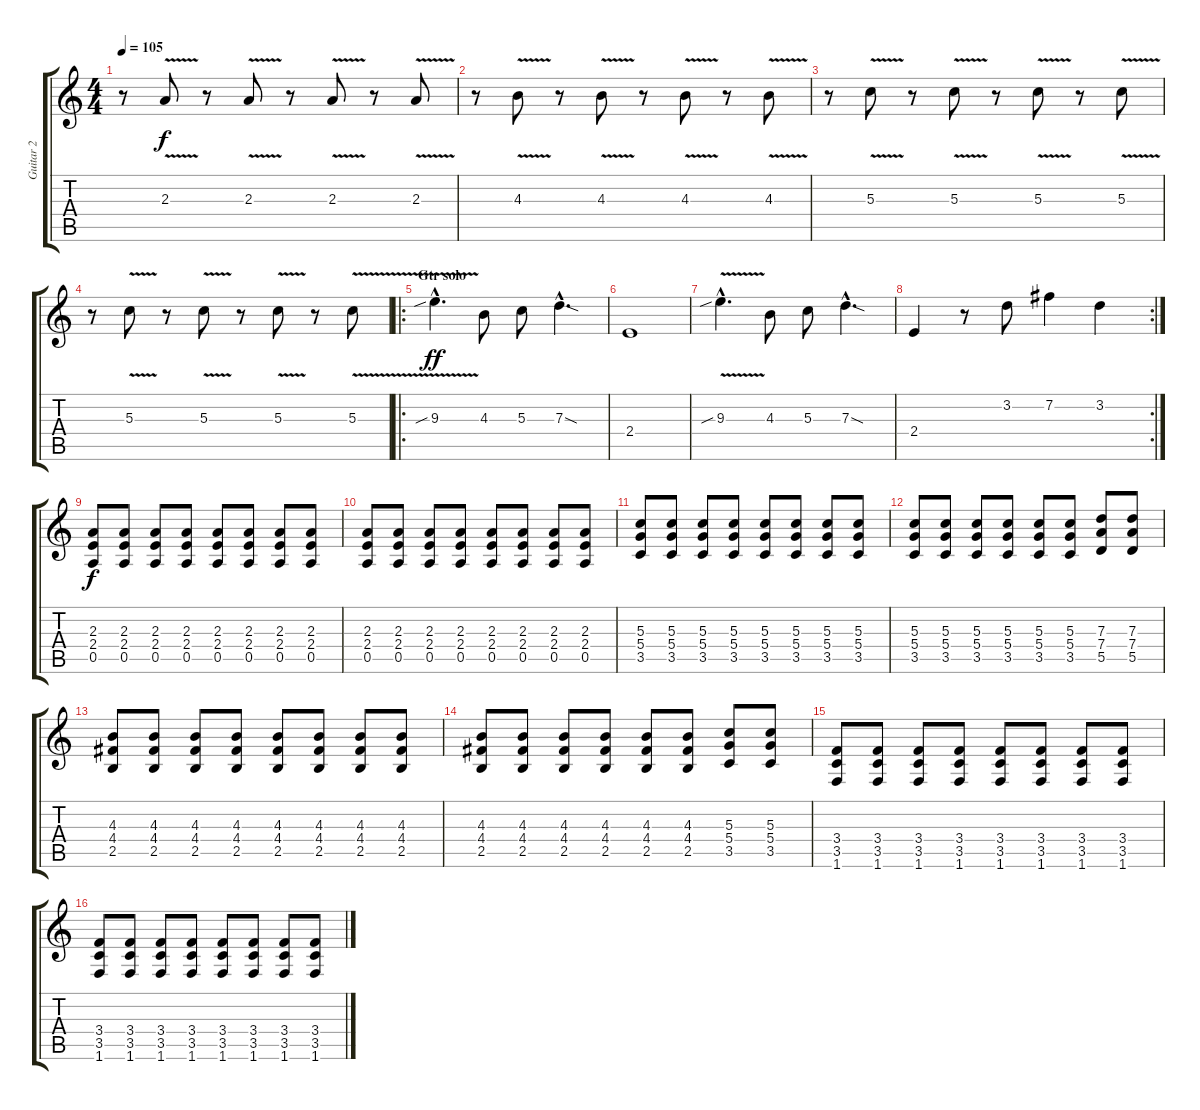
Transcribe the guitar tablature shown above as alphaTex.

\track ("Guitar 2" "Guitar 2") {instrument distortionguitar}
\staff {score tabs}
\tuning (E4 B3 G3 D3 A2 E2) {hide}
\ts (4 4)
\tempo 105
\clef g2
\ks c
r.8{dy f} 2.3{v}.8 r.8 2.3{v}.8 r.8 2.3{v}.8 r.8 2.3{v}.8 |
r.8 4.3{v}.8 r.8 4.3{v}.8 r.8 4.3{v}.8 r.8 4.3{v}.8 |
r.8 5.3{v}.8 r.8 5.3{v}.8 r.8 5.3{v}.8 r.8 5.3{v}.8 |
r.8 5.3{v}.8 r.8 5.3{v}.8 r.8 5.3{v}.8 r.8 5.3{v}.8 |
\ro
\section ("" "Gtr solo ")
9.3{v sib hac}.4{d dy ff} 4.3.8 5.3.8 7.3{sod hac}.4{d} |
2.4.1 |
9.3{v sib hac}.4{d} 4.3.8 5.3.8 7.3{sod hac}.4{d} |
\rc 2
2.4.4 r.8 3.2.8 7.2.4 3.2.4 |
(2.3 2.4 0.5).8{dy f} (2.3 2.4 0.5).8 (2.3 2.4 0.5).8 (2.3 2.4 0.5).8 (2.3 2.4 0.5).8 (2.3 2.4 0.5).8 (2.3 2.4 0.5).8 (2.3 2.4 0.5).8 |
(2.3 2.4 0.5).8 (2.3 2.4 0.5).8 (2.3 2.4 0.5).8 (2.3 2.4 0.5).8 (2.3 2.4 0.5).8 (2.3 2.4 0.5).8 (2.3 2.4 0.5).8 (2.3 2.4 0.5).8 |
(5.3 5.4 3.5).8 (5.3 5.4 3.5).8 (5.3 5.4 3.5).8 (5.3 5.4 3.5).8 (5.3 5.4 3.5).8 (5.3 5.4 3.5).8 (5.3 5.4 3.5).8 (5.3 5.4 3.5).8 |
(5.3 5.4 3.5).8 (5.3 5.4 3.5).8 (5.3 5.4 3.5).8 (5.3 5.4 3.5).8 (5.3 5.4 3.5).8 (5.3 5.4 3.5).8 (7.3 7.4 5.5).8 (7.3 7.4 5.5).8 |
(4.3 4.4 2.5).8 (4.3 4.4 2.5).8 (4.3 4.4 2.5).8 (4.3 4.4 2.5).8 (4.3 4.4 2.5).8 (4.3 4.4 2.5).8 (4.3 4.4 2.5).8 (4.3 4.4 2.5).8 |
(4.3 4.4 2.5).8 (4.3 4.4 2.5).8 (4.3 4.4 2.5).8 (4.3 4.4 2.5).8 (4.3 4.4 2.5).8 (4.3 4.4 2.5).8 (5.3 5.4 3.5).8 (5.3 5.4 3.5).8 |
(3.4 3.5 1.6).8 (3.4 3.5 1.6).8 (3.4 3.5 1.6).8 (3.4 3.5 1.6).8 (3.4 3.5 1.6).8 (3.4 3.5 1.6).8 (3.4 3.5 1.6).8 (3.4 3.5 1.6).8 |
(3.4 3.5 1.6).8 (3.4 3.5 1.6).8 (3.4 3.5 1.6).8 (3.4 3.5 1.6).8 (3.4 3.5 1.6).8 (3.4 3.5 1.6).8 (3.4 3.5 1.6).8 (3.4 3.5 1.6).8
